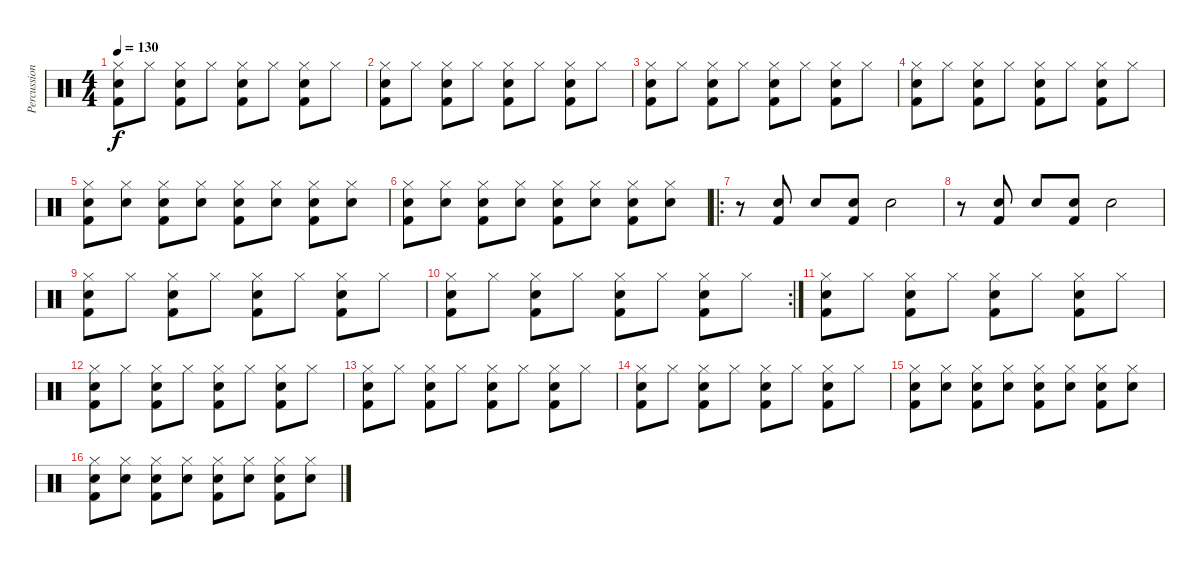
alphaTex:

\track ("Percussion" "Percussion") {instrument percussion}
\staff {score}
\articulation defaults
\ts (4 4)
\tempo 130
\clef neutral
\ks c
("Snare (hit) 2" "Hi-Hat (closed)" "Kick (hit) 2").8{dy f} "Hi-Hat (closed)".8 ("Snare (hit) 2" "Hi-Hat (closed)" "Kick (hit) 2").8 "Hi-Hat (closed)".8 ("Snare (hit) 2" "Hi-Hat (closed)" "Kick (hit) 2").8 "Hi-Hat (closed)".8 ("Snare (hit) 2" "Hi-Hat (closed)" "Kick (hit) 2").8 "Hi-Hat (closed)".8 |
("Snare (hit) 2" "Hi-Hat (closed)" "Kick (hit) 2").8 "Hi-Hat (closed)".8 ("Snare (hit) 2" "Hi-Hat (closed)" "Kick (hit) 2").8 "Hi-Hat (closed)".8 ("Snare (hit) 2" "Hi-Hat (closed)" "Kick (hit) 2").8 "Hi-Hat (closed)".8 ("Snare (hit) 2" "Hi-Hat (closed)" "Kick (hit) 2").8 "Hi-Hat (closed)".8 |
("Snare (hit) 2" "Hi-Hat (closed)" "Kick (hit) 2").8 "Hi-Hat (closed)".8 ("Snare (hit) 2" "Hi-Hat (closed)" "Kick (hit) 2").8 "Hi-Hat (closed)".8 ("Snare (hit) 2" "Hi-Hat (closed)" "Kick (hit) 2").8 "Hi-Hat (closed)".8 ("Snare (hit) 2" "Hi-Hat (closed)" "Kick (hit) 2").8 "Hi-Hat (closed)".8 |
("Snare (hit) 2" "Hi-Hat (closed)" "Kick (hit) 2").8 "Hi-Hat (closed)".8 ("Snare (hit) 2" "Hi-Hat (closed)" "Kick (hit) 2").8 "Hi-Hat (closed)".8 ("Snare (hit) 2" "Hi-Hat (closed)" "Kick (hit) 2").8 "Hi-Hat (closed)".8{volume 12} ("Snare (hit) 2" "Hi-Hat (closed)" "Kick (hit) 2").8 "Hi-Hat (closed)".8 |
("Hi-Hat (closed)" "Snare (hit) 2" "Kick (hit) 2").8{volume 13} ("Hi-Hat (closed)" "Snare (hit) 2").8 ("Hi-Hat (closed)" "Snare (hit) 2" "Kick (hit) 2").8{volume 14} ("Hi-Hat (closed)" "Snare (hit) 2").8 ("Hi-Hat (closed)" "Snare (hit) 2" "Kick (hit) 2").8{volume 15} ("Hi-Hat (closed)" "Snare (hit) 2").8 ("Hi-Hat (closed)" "Snare (hit) 2" "Kick (hit) 2").8{volume 16} ("Hi-Hat (closed)" "Snare (hit) 2").8 |
("Hi-Hat (closed)" "Snare (hit) 2" "Kick (hit) 2").8 ("Hi-Hat (closed)" "Snare (hit) 2").8 ("Hi-Hat (closed)" "Snare (hit) 2" "Kick (hit) 2").8 ("Hi-Hat (closed)" "Snare (hit) 2").8 ("Hi-Hat (closed)" "Snare (hit) 2" "Kick (hit) 2").8 ("Hi-Hat (closed)" "Snare (hit) 2").8 ("Hi-Hat (closed)" "Snare (hit) 2" "Kick (hit) 2").8 ("Hi-Hat (closed)" "Snare (hit) 2").8 |
\ro
r.8 ("Snare (hit) 2" "Kick (hit) 2").8{volume 11} "Snare (hit) 2".8 ("Snare (hit) 2" "Kick (hit) 2").8 "Snare (hit) 2".2 |
r.8 ("Snare (hit) 2" "Kick (hit) 2").8 "Snare (hit) 2".8 ("Snare (hit) 2" "Kick (hit) 2").8 "Snare (hit) 2".2 |
("Snare (hit) 2" "Hi-Hat (closed)" "Kick (hit) 2").8 "Hi-Hat (closed)".8 ("Snare (hit) 2" "Hi-Hat (closed)" "Kick (hit) 2").8 "Hi-Hat (closed)".8 ("Snare (hit) 2" "Hi-Hat (closed)" "Kick (hit) 2").8 "Hi-Hat (closed)".8 ("Snare (hit) 2" "Hi-Hat (closed)" "Kick (hit) 2").8 "Hi-Hat (closed)".8 |
\rc 2
("Snare (hit) 2" "Hi-Hat (closed)" "Kick (hit) 2").8 "Hi-Hat (closed)".8 ("Snare (hit) 2" "Hi-Hat (closed)" "Kick (hit) 2").8 "Hi-Hat (closed)".8 ("Snare (hit) 2" "Hi-Hat (closed)" "Kick (hit) 2").8 "Hi-Hat (closed)".8 ("Snare (hit) 2" "Hi-Hat (closed)" "Kick (hit) 2").8 "Hi-Hat (closed)".8 |
("Snare (hit) 2" "Hi-Hat (closed)" "Kick (hit) 2").8 "Hi-Hat (closed)".8 ("Snare (hit) 2" "Hi-Hat (closed)" "Kick (hit) 2").8 "Hi-Hat (closed)".8 ("Snare (hit) 2" "Hi-Hat (closed)" "Kick (hit) 2").8 "Hi-Hat (closed)".8 ("Snare (hit) 2" "Hi-Hat (closed)" "Kick (hit) 2").8 "Hi-Hat (closed)".8 |
("Snare (hit) 2" "Hi-Hat (closed)" "Kick (hit) 2").8 "Hi-Hat (closed)".8 ("Snare (hit) 2" "Hi-Hat (closed)" "Kick (hit) 2").8 "Hi-Hat (closed)".8 ("Snare (hit) 2" "Hi-Hat (closed)" "Kick (hit) 2").8 "Hi-Hat (closed)".8 ("Snare (hit) 2" "Hi-Hat (closed)" "Kick (hit) 2").8 "Hi-Hat (closed)".8 |
("Snare (hit) 2" "Hi-Hat (closed)" "Kick (hit) 2").8 "Hi-Hat (closed)".8 ("Snare (hit) 2" "Hi-Hat (closed)" "Kick (hit) 2").8 "Hi-Hat (closed)".8 ("Snare (hit) 2" "Hi-Hat (closed)" "Kick (hit) 2").8 "Hi-Hat (closed)".8 ("Snare (hit) 2" "Hi-Hat (closed)" "Kick (hit) 2").8 "Hi-Hat (closed)".8 |
("Snare (hit) 2" "Hi-Hat (closed)" "Kick (hit) 2").8 "Hi-Hat (closed)".8 ("Snare (hit) 2" "Hi-Hat (closed)" "Kick (hit) 2").8 "Hi-Hat (closed)".8 ("Snare (hit) 2" "Hi-Hat (closed)" "Kick (hit) 2").8 "Hi-Hat (closed)".8 ("Snare (hit) 2" "Hi-Hat (closed)" "Kick (hit) 2").8 "Hi-Hat (closed)".8 |
("Hi-Hat (closed)" "Snare (hit) 2" "Kick (hit) 2").8 ("Hi-Hat (closed)" "Snare (hit) 2").8 ("Hi-Hat (closed)" "Snare (hit) 2" "Kick (hit) 2").8 ("Hi-Hat (closed)" "Snare (hit) 2").8 ("Hi-Hat (closed)" "Snare (hit) 2" "Kick (hit) 2").8 ("Hi-Hat (closed)" "Snare (hit) 2").8 ("Hi-Hat (closed)" "Snare (hit) 2" "Kick (hit) 2").8 ("Hi-Hat (closed)" "Snare (hit) 2").8 |
("Hi-Hat (closed)" "Snare (hit) 2" "Kick (hit) 2").8 ("Hi-Hat (closed)" "Snare (hit) 2").8 ("Hi-Hat (closed)" "Snare (hit) 2" "Kick (hit) 2").8 ("Hi-Hat (closed)" "Snare (hit) 2").8 ("Hi-Hat (closed)" "Snare (hit) 2" "Kick (hit) 2").8 ("Hi-Hat (closed)" "Snare (hit) 2").8 ("Hi-Hat (closed)" "Snare (hit) 2" "Kick (hit) 2").8 ("Hi-Hat (closed)" "Snare (hit) 2").8
